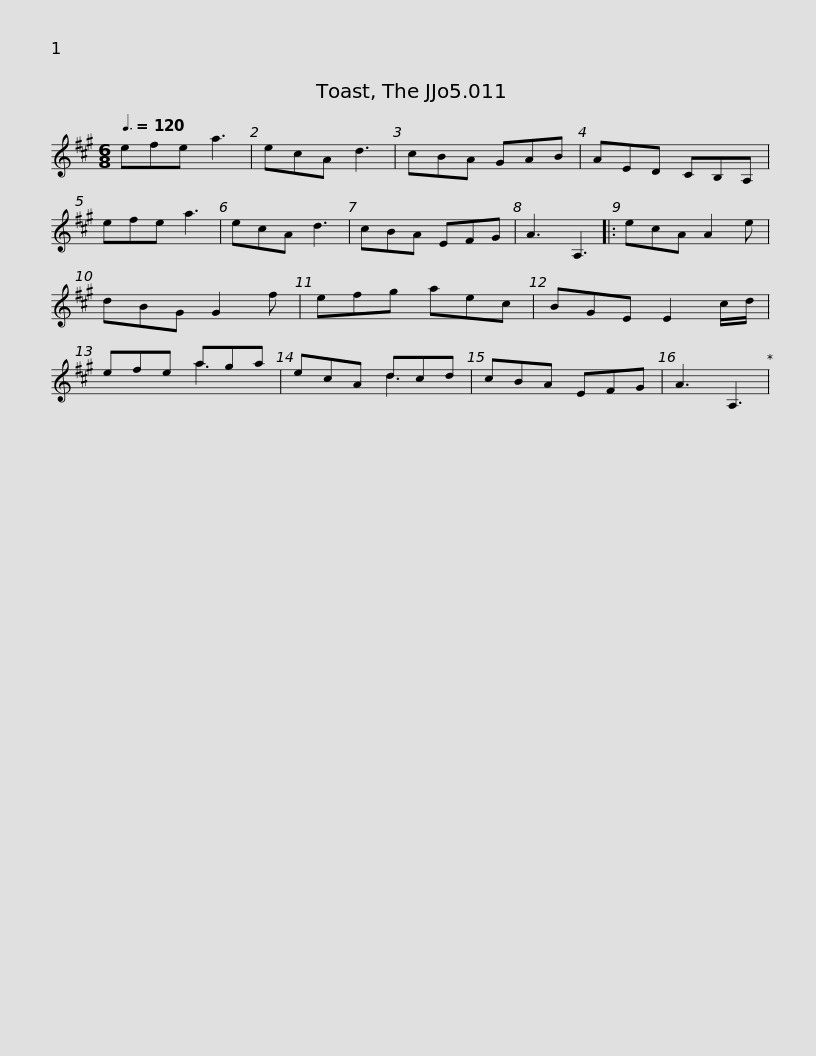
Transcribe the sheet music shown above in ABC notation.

X:1
%%score ( 1 2 )
L:1/8
Q:3/8=120
M:6/8
I:linebreak $
K:A
V:1 treble
V:2 treble
V:1
 efe a3 | ecA d3 | cBA GAB | AED CB,A, | efe a3 | %5
 ecA d3 | cBA EFG | A3 A,3 |:$ ecA A2 e | dBG G2 f | %10
 efg aec | BGE E2 c/d/ | efe aga | ecA dcd |$ cBA EFG | %15
 A3 A,3 | %16
V:2
 x6 | x6 | x6 | x6 | x6 | %5
 x6 | x6 | x6 |:$ x6 | x6 | %10
 x6 | x6 | x3 a3 | x3 d3 |$ x6 | %15
 x6 | %16
